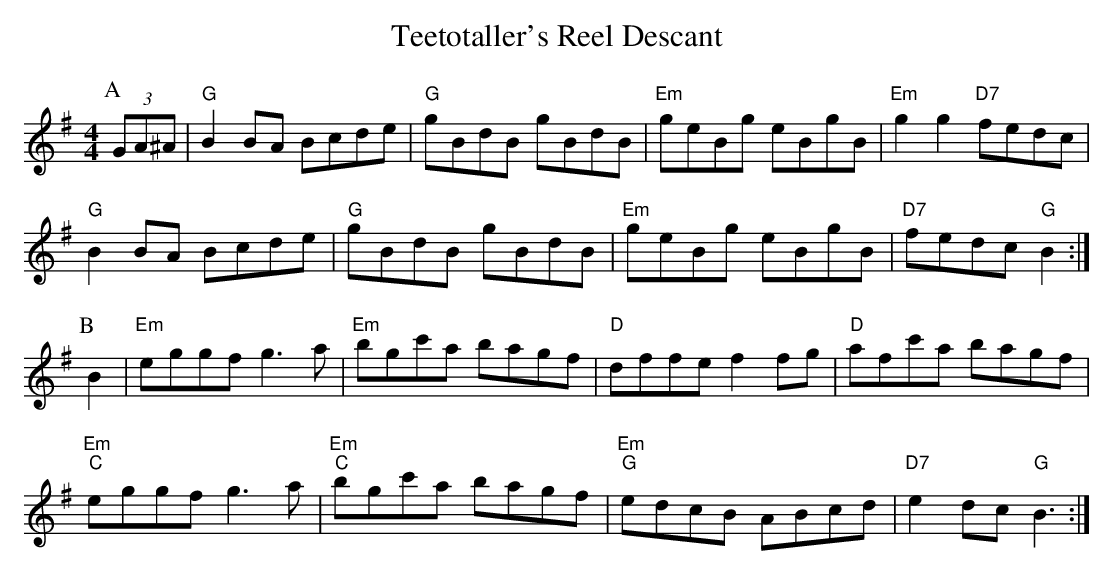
X:1
T:Teetotaller's Reel Descant
M:4/4
L:1/4
K:G
P:A
(3G/2A/2^A/2|"G"BB/2A/2 B/2c/2d/2e/2|"G"g/2B/2d/2B/2 g/2B/2d/2B/2|\
"Em"g/2e/2B/2g/2 e/2B/2g/2B/2|"Em"gg "D7"f/2e/2d/2c/2|
"G"BB/2A/2 B/2c/2d/2e/2|"G"g/2B/2d/2B/2 g/2B/2d/2B/2|\
"Em"g/2e/2B/2g/2 e/2B/2g/2B/2|"D7"f/2e/2d/2c/2 "G"B:|
P:B
B|"Em"e/2g/2g/2f/2 g3/2a/2|"Em"b/2g/2c'/2a/2 b/2a/2g/2f/2|\
"D"d/2f/2f/2e/2 ff/2g/2|"D"a/2f/2c'/2a/2 b/2a/2g/2f/2|
"Em""C"e/2g/2g/2f/2 g3/2a/2|"Em""C"b/2g/2c'/2a/2 b/2a/2g/2f/2|\
"Em""G"e/2d/2c/2B/2 A/2B/2c/2d/2|"D7"ed/2c/2 "G"B3/2:|
